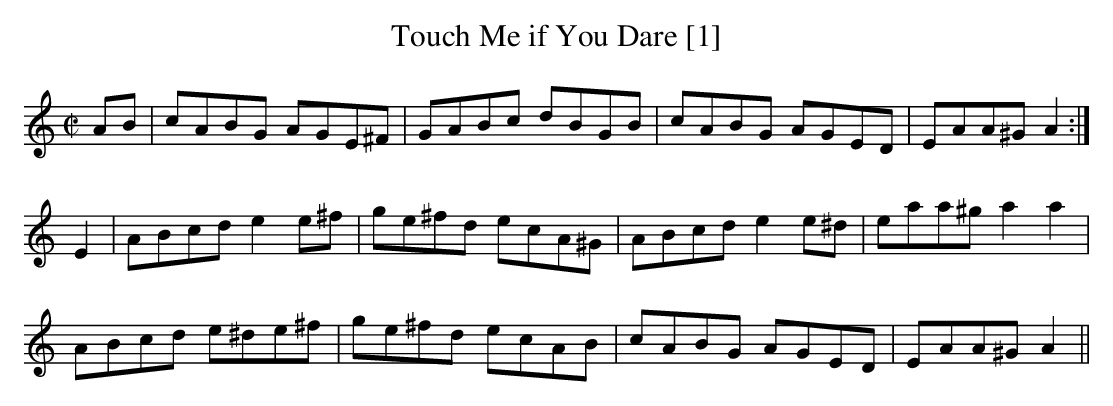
X:1
T:Touch Me if You Dare [1]
M:C|
L:1/8
K:Amin
AB | cABG AGE^F | GABc dBGB | cABG AGED | EAA^G A2 :|
E2 | ABcd e2 e^f | ge^fd ecA^G | ABcd e2 e^d | eaa^g a2 a2 |
ABcd e^de^f | ge^fd ecAB | cABG AGED | EAA^G A2 ||
